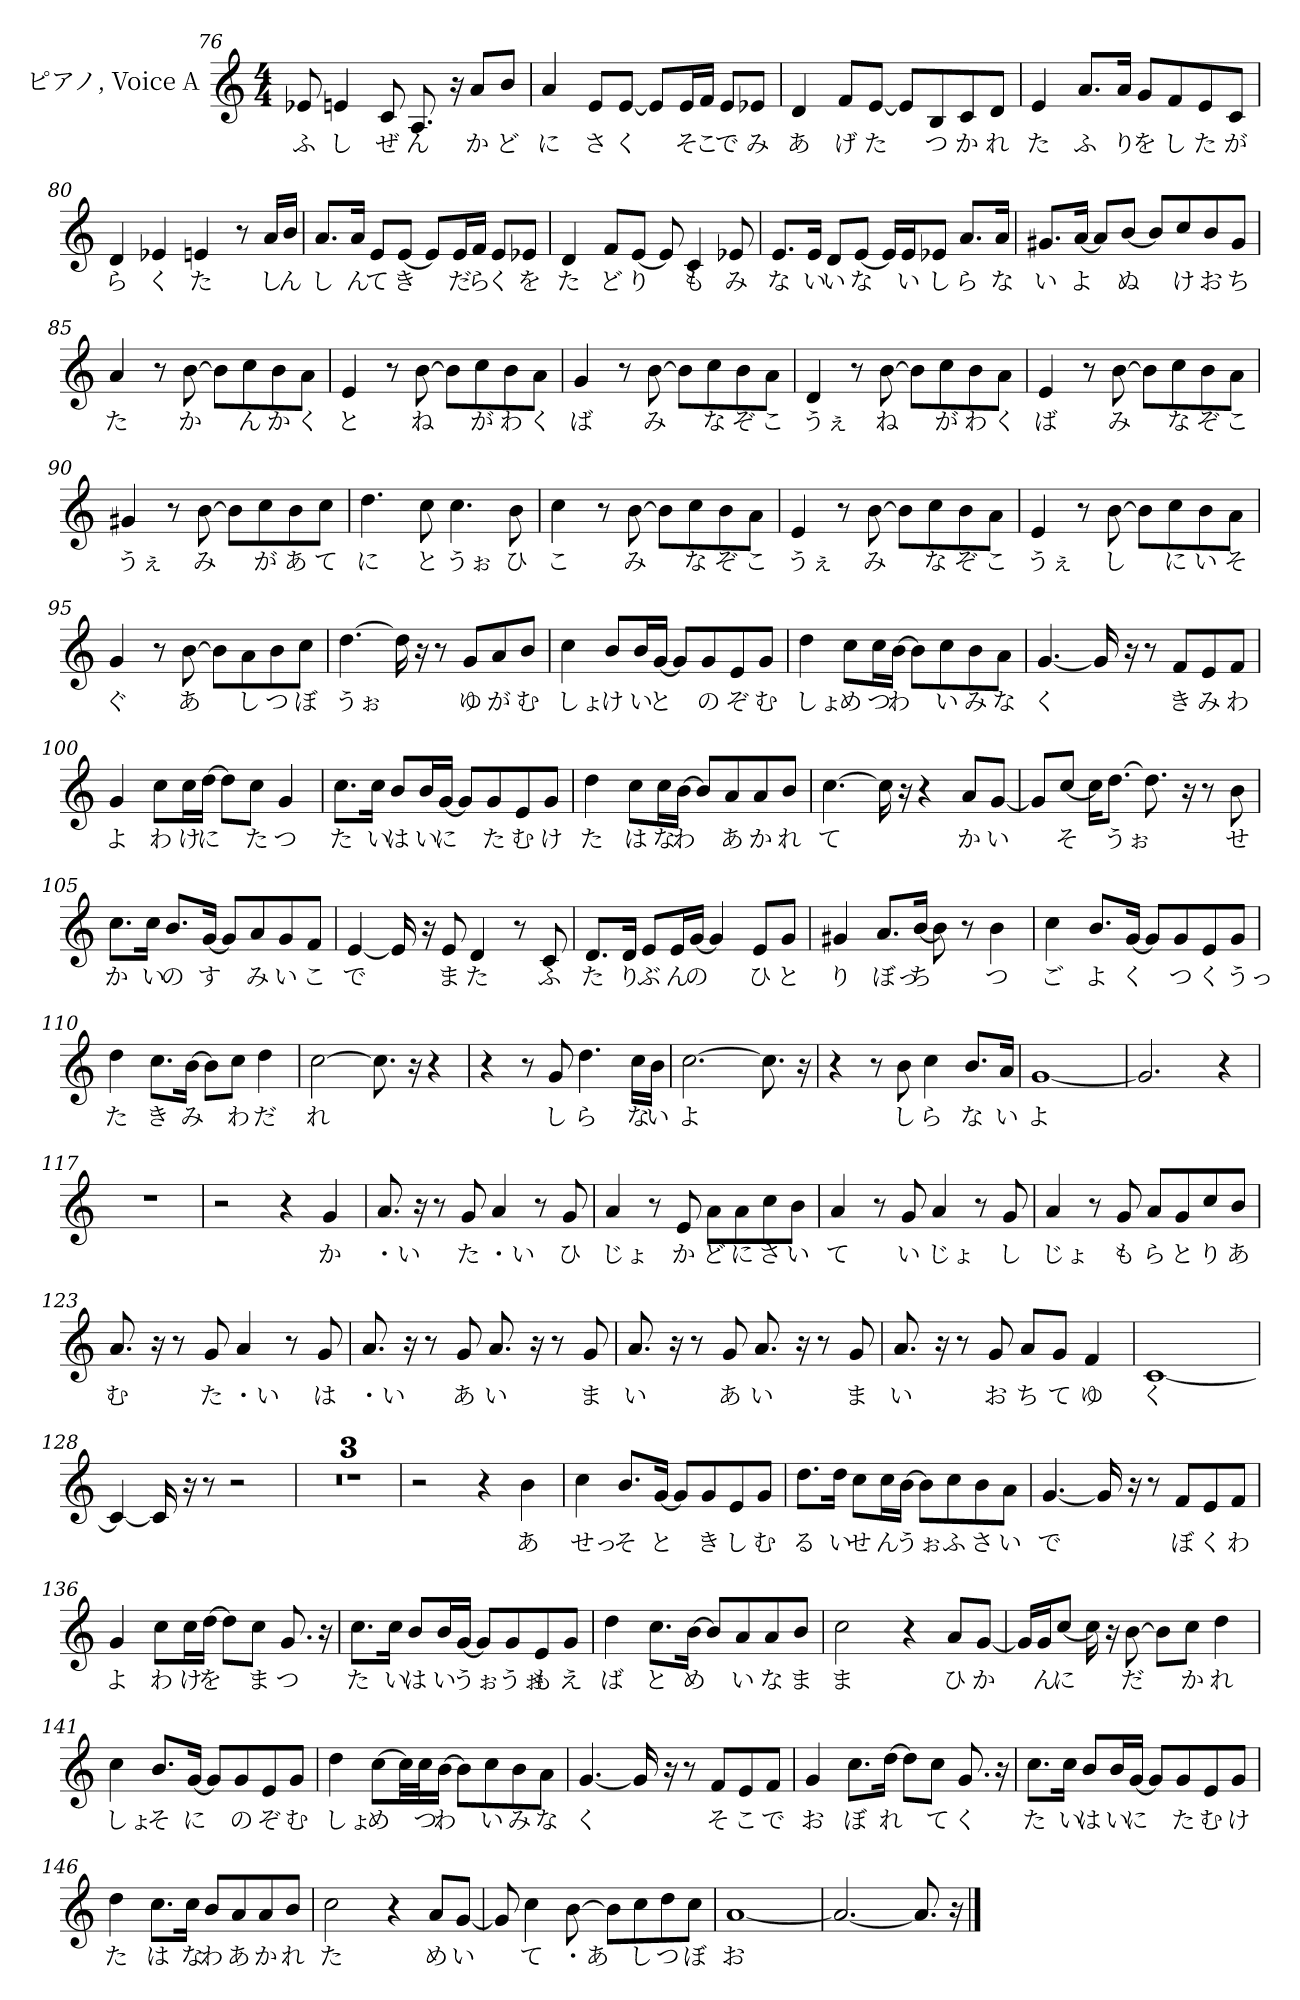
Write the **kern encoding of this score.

**kern	**text
*part1	*part1
*staff1	*staff1
*I"ピアノ, Voice A	*
*clefG2	*
*k[]	*
*M4/4	*
=76	=76
!	!LO:LY:b
8e-X/	ふ
!	!LO:LY:b
4en/	し
!	!LO:LY:b
8c/	ぜ
!	!LO:LY:b
8.A/	ん
16r	.
!	!LO:LY:b
8a/L	か
!	!LO:LY:b
8b/J	ど
!!LO:PB:g=z
=77	=77
!	!LO:LY:b
4a/	に
!	!LO:LY:b
8e/L	さ
!	!LO:LY:b
[8e/J	く
8e/L]	.
!	!LO:LY:b
16e/L	そ
!	!LO:LY:b
16f/JJ	こ
!	!LO:LY:b
8e/L	で
!	!LO:LY:b
8e-X/J	み
=78	=78
!	!LO:LY:b
4d/	あ
!	!LO:LY:b
8f/L	げ
!	!LO:LY:b
[8e/J	た
8e/L]	.
!	!LO:LY:b
8B/	つ
!	!LO:LY:b
8c/	か
!	!LO:LY:b
8d/J	れ
=79	=79
!	!LO:LY:b
4e/	た
!	!LO:LY:b
8.a/L	ふ
!	!LO:LY:b
16a/Jk	り
!	!LO:LY:b
8g/L	を
!	!LO:LY:b
8f/	し
!	!LO:LY:b
8e/	た
!	!LO:LY:b
8c/J	が
=80	=80
!	!LO:LY:b
4d/	ら
!	!LO:LY:b
4e-X/	く
!	!LO:LY:b
4en/	た
8r	.
!	!LO:LY:b
16a/LL	し
!	!LO:LY:b
16b/JJ	ん
=81	=81
!	!LO:LY:b
8.a/L	し
!	!LO:LY:b
16a/Jk	ん
!	!LO:LY:b
8e/L	て
!	!LO:LY:b
[8e/J	き
8e/L]	.
!	!LO:LY:b
16e/L	だ
!	!LO:LY:b
16f/JJ	ら
!	!LO:LY:b
8e/L	く
!	!LO:LY:b
8e-X/J	を
!!LO:LB:g=z
=82	=82
!	!LO:LY:b
4d/	た
!	!LO:LY:b
8f/L	ど
!	!LO:LY:b
[8e/J	り
8e/]	.
!	!LO:LY:b
4c/	も
!	!LO:LY:b
8e-X/	み
=83	=83
!	!LO:LY:b
8.e/L	な
!	!LO:LY:b
16e/Jk	い
!	!LO:LY:b
8d/L	い
!	!LO:LY:b
[8e/J	な
16e/LL]	.
!	!LO:LY:b
16e/J	い
!	!LO:LY:b
8e-X/J	し
!	!LO:LY:b
8.a/L	ら
!	!LO:LY:b
16a/Jk	な
=84	=84
!	!LO:LY:b
8.g#X/L	い
!	!LO:LY:b
[16a/Jk	よ
8a/L]	.
!	!LO:LY:b
[8b/J	ぬ
8b/L]	.
!	!LO:LY:b
8cc/	け
!	!LO:LY:b
8b/	お
!	!LO:LY:b
8g#/J	ち
=85	=85
!	!LO:LY:b
4a/	た
8r	.
!	!LO:LY:b
[8b\	か
8b\L]	.
!	!LO:LY:b
8cc\	ん
!	!LO:LY:b
8b\	か
!	!LO:LY:b
8a\J	く
=86	=86
!	!LO:LY:b
4e/	と
8r	.
!	!LO:LY:b
[8b\	ね
8b\L]	.
!	!LO:LY:b
8cc\	が
!	!LO:LY:b
8b\	わ
!	!LO:LY:b
8a\J	く
!!LO:LB:g=z
=87	=87
!	!LO:LY:b
4g/	ば
8r	.
!	!LO:LY:b
[8b\	み
8b\L]	.
!	!LO:LY:b
8cc\	な
!	!LO:LY:b
8b\	ぞ
!	!LO:LY:b
8a\J	こ
=88	=88
!	!LO:LY:b
4d/	うぇ
8r	.
!	!LO:LY:b
[8b\	ね
8b\L]	.
!	!LO:LY:b
8cc\	が
!	!LO:LY:b
8b\	わ
!	!LO:LY:b
8a\J	く
=89	=89
!	!LO:LY:b
4e/	ば
8r	.
!	!LO:LY:b
[8b\	み
8b\L]	.
!	!LO:LY:b
8cc\	な
!	!LO:LY:b
8b\	ぞ
!	!LO:LY:b
8a\J	こ
=90	=90
!	!LO:LY:b
4g#X/	うぇ
8r	.
!	!LO:LY:b
[8b\	み
8b\L]	.
!	!LO:LY:b
8cc\	が
!	!LO:LY:b
8b\	あ
!	!LO:LY:b
8cc\J	て
=91	=91
!	!LO:LY:b
4.dd\	に
!	!LO:LY:b
8cc\	と
!	!LO:LY:b
4.cc\	うぉ
!	!LO:LY:b
8b\	ひ
=92	=92
!	!LO:LY:b
4cc\	こ
8r	.
!	!LO:LY:b
[8b\	み
8b\L]	.
!	!LO:LY:b
8cc\	な
!	!LO:LY:b
8b\	ぞ
!	!LO:LY:b
8a\J	こ
!!LO:LB:g=z
=93	=93
!	!LO:LY:b
4e/	うぇ
8r	.
!	!LO:LY:b
[8b\	み
8b\L]	.
!	!LO:LY:b
8cc\	な
!	!LO:LY:b
8b\	ぞ
!	!LO:LY:b
8a\J	こ
=94	=94
!	!LO:LY:b
4e/	うぇ
8r	.
!	!LO:LY:b
[8b\	し
8b\L]	.
!	!LO:LY:b
8cc\	に
!	!LO:LY:b
8b\	い
!	!LO:LY:b
8a\J	そ
=95	=95
!	!LO:LY:b
4g/	ぐ
8r	.
!	!LO:LY:b
[8b\	あ
8b\L]	.
!	!LO:LY:b
8a\	し
!	!LO:LY:b
8b\	つ
!	!LO:LY:b
8cc\J	ぼ
=96	=96
!	!LO:LY:b
[4.dd\	うぉ
16dd\]	.
16r	.
8r	.
!	!LO:LY:b
8g/L	ゆ
!	!LO:LY:b
8a/	が
!	!LO:LY:b
8b/J	む
=97	=97
!	!LO:LY:b
4cc\	しょ
!	!LO:LY:b
8b/L	け
!	!LO:LY:b
16b/L	い
!	!LO:LY:b
[16g/JJ	と
8g/L]	.
!	!LO:LY:b
8g/	の
!	!LO:LY:b
8e/	ぞ
!	!LO:LY:b
8g/J	む
!!LO:LB:g=z
=98	=98
!	!LO:LY:b
4dd\	しょ
!	!LO:LY:b
8cc\L	め
!	!LO:LY:b
16cc\L	つ
!	!LO:LY:b
[16b\JJ	わ
8b\L]	.
!	!LO:LY:b
8cc\	い
!	!LO:LY:b
8b\	み
!	!LO:LY:b
8a\J	な
=99	=99
!	!LO:LY:b
[4.g/	く
16g/]	.
16r	.
8r	.
!	!LO:LY:b
8f/L	き
!	!LO:LY:b
8e/	み
!	!LO:LY:b
8f/J	わ
=100	=100
!	!LO:LY:b
4g/	よ
!	!LO:LY:b
8cc\L	わ
!	!LO:LY:b
16cc\L	け
!	!LO:LY:b
[16dd\JJ	に
8dd\L]	.
!	!LO:LY:b
8cc\J	た
!	!LO:LY:b
4g/	つ
=101	=101
!	!LO:LY:b
8.cc\L	た
!	!LO:LY:b
16cc\Jk	い
!	!LO:LY:b
8b/L	は
!	!LO:LY:b
16b/L	い
!	!LO:LY:b
[16g/JJ	に
8g/L]	.
!	!LO:LY:b
8g/	た
!	!LO:LY:b
8e/	む
!	!LO:LY:b
8g/J	け
=102	=102
!	!LO:LY:b
4dd\	た
!	!LO:LY:b
8cc\L	は
!	!LO:LY:b
16cc\L	な
!	!LO:LY:b
[16b\JJ	わ
8b/L]	.
!	!LO:LY:b
8a/	あ
!	!LO:LY:b
8a/	か
!	!LO:LY:b
8b/J	れ
!!LO:LB:g=z
=103	=103
!	!LO:LY:b
[4.cc\	て
16cc\]	.
16r	.
4r	.
!	!LO:LY:b
8a/L	か
!	!LO:LY:b
[8g/J	い
=104	=104
8g/L]	.
!	!LO:LY:b
[8cc/J	そ
16cc\KL]	.
!	!LO:LY:b
[8.dd\J	うぉ
8.dd\]	.
16r	.
8r	.
!	!LO:LY:b
8b\	せ
=105	=105
!	!LO:LY:b
8.cc\L	か
!	!LO:LY:b
16cc\Jk	い
!	!LO:LY:b
8.b/L	の
!	!LO:LY:b
[16g/Jk	す
8g/L]	.
!	!LO:LY:b
8a/	み
!	!LO:LY:b
8g/	い
!	!LO:LY:b
8f/J	こ
=106	=106
!	!LO:LY:b
[4e/	で
16e/]	.
16r	.
!	!LO:LY:b
8e/	ま
!	!LO:LY:b
4d/	た
8r	.
!	!LO:LY:b
8c/	ふ
=107	=107
!	!LO:LY:b
8.d/L	た
!	!LO:LY:b
16d/Jk	り
!	!LO:LY:b
8e/L	ぶ
!	!LO:LY:b
16e/L	ん
!	!LO:LY:b
[16g/JJ	の
4g/]	.
!	!LO:LY:b
8e/L	ひ
!	!LO:LY:b
8g/J	と
!!LO:LB:g=z
=108	=108
!	!LO:LY:b
4g#X/	り
!	!LO:LY:b
8.a/L	ぼっ
!	!LO:LY:b
[16b/Jk	ち
8b\]	.
8r	.
!	!LO:LY:b
4b\	つ
=109	=109
!	!LO:LY:b
4cc\	ご
!	!LO:LY:b
8.b/L	よ
!	!LO:LY:b
[16g/Jk	く
8g/L]	.
!	!LO:LY:b
8g/	つ
!	!LO:LY:b
8e/	く
!	!LO:LY:b
8g/J	うっ
=110	=110
!	!LO:LY:b
4dd\	た
!	!LO:LY:b
8.cc\L	き
!	!LO:LY:b
[16b\Jk	み
8b\L]	.
!	!LO:LY:b
8cc\J	わ
!	!LO:LY:b
4dd\	だ
=111	=111
!	!LO:LY:b
[2cc\	れ
8.cc\]	.
16r	.
4r	.
=112	=112
4r	.
8r	.
!	!LO:LY:b
8g/	し
!	!LO:LY:b
4.dd\	ら
!	!LO:LY:b
16cc\LL	な
!	!LO:LY:b
16b\JJ	い
=113	=113
!	!LO:LY:b
[2.cc\	よ
8.cc\]	.
16r	.
!!LO:LB:g=z
=114	=114
4r	.
8r	.
!	!LO:LY:b
8b\	し
!	!LO:LY:b
4cc\	ら
!	!LO:LY:b
8.b/L	な
!	!LO:LY:b
16a/Jk	い
=115	=115
!	!LO:LY:b
[1g	よ
=116	=116
2.g/]	.
4r	.
=117	=117
1r	.
=118	=118
2r	.
4r	.
!	!LO:LY:b
4g/	か
=119	=119
!	!LO:LY:b
8.a/	・い
16r	.
8r	.
!	!LO:LY:b
8g/	た
!	!LO:LY:b
4a/	・い
8r	.
!	!LO:LY:b
8g/	ひ
=120	=120
!	!LO:LY:b
4a/	じょ
8r	.
!	!LO:LY:b
8e/	か
!	!LO:LY:b
8a\L	ど
!	!LO:LY:b
8a\	に
!	!LO:LY:b
8cc\	さ
!	!LO:LY:b
8b\J	い
=121	=121
!	!LO:LY:b
4a/	て
8r	.
!	!LO:LY:b
8g/	い
!	!LO:LY:b
4a/	じょ
8r	.
!	!LO:LY:b
8g/	し
!!LO:LB:g=z
=122	=122
!	!LO:LY:b
4a/	じょ
8r	.
!	!LO:LY:b
8g/	も
!	!LO:LY:b
8a/L	ら
!	!LO:LY:b
8g/	と
!	!LO:LY:b
8cc/	り
!	!LO:LY:b
8b/J	あ
=123	=123
!	!LO:LY:b
8.a/	む
16r	.
8r	.
!	!LO:LY:b
8g/	た
!	!LO:LY:b
4a/	・い
8r	.
!	!LO:LY:b
8g/	は
=124	=124
!	!LO:LY:b
8.a/	・い
16r	.
8r	.
!	!LO:LY:b
8g/	あ
!	!LO:LY:b
8.a/	い
16r	.
8r	.
!	!LO:LY:b
8g/	ま
=125	=125
!	!LO:LY:b
8.a/	い
16r	.
8r	.
!	!LO:LY:b
8g/	あ
!	!LO:LY:b
8.a/	い
16r	.
8r	.
!	!LO:LY:b
8g/	ま
=126	=126
!	!LO:LY:b
8.a/	い
16r	.
8r	.
!	!LO:LY:b
8g/	お
!	!LO:LY:b
8a/L	ち
!	!LO:LY:b
8g/J	て
!	!LO:LY:b
4f/	ゆ
!!LO:LB:g=z
=127	=127
!	!LO:LY:b
[1c	く
=128	=128
4c/_	.
16c/]	.
16r	.
8r	.
2r	.
=129	=129
1r	.
=130	=130
1r	.
=131	=131
1r	.
=132	=132
2r	.
4r	.
!	!LO:LY:b
4b\	あ
=133	=133
!	!LO:LY:b
4cc\	せっ
!	!LO:LY:b
8.b/L	そ
!	!LO:LY:b
[16g/Jk	と
8g/L]	.
!	!LO:LY:b
8g/	き
!	!LO:LY:b
8e/	し
!	!LO:LY:b
8g/J	む
=134	=134
!	!LO:LY:b
8.dd\L	る
!	!LO:LY:b
16dd\Jk	い
!	!LO:LY:b
8cc\L	せ
!	!LO:LY:b
16cc\L	ん
!	!LO:LY:b
[16b\JJ	うぉ
8b\L]	.
!	!LO:LY:b
8cc\	ふ
!	!LO:LY:b
8b\	さ
!	!LO:LY:b
8a\J	い
!!LO:LB:g=z
=135	=135
!	!LO:LY:b
[4.g/	で
16g/]	.
16r	.
8r	.
!	!LO:LY:b
8f/L	ぼ
!	!LO:LY:b
8e/	く
!	!LO:LY:b
8f/J	わ
=136	=136
!	!LO:LY:b
4g/	よ
!	!LO:LY:b
8cc\L	わ
!	!LO:LY:b
16cc\L	け
!	!LO:LY:b
[16dd\JJ	を
8dd\L]	.
!	!LO:LY:b
8cc\J	ま
!	!LO:LY:b
8.g/	つ
16r	.
=137	=137
!	!LO:LY:b
8.cc\L	た
!	!LO:LY:b
16cc\Jk	い
!	!LO:LY:b
8b/L	は
!	!LO:LY:b
16b/L	い
!	!LO:LY:b
[16g/JJ	うぉ
8g/L]	.
!	!LO:LY:b
8g/	うぉ
!	!LO:LY:b
8e/	も
!	!LO:LY:b
8g/J	え
=138	=138
!	!LO:LY:b
4dd\	ば
!	!LO:LY:b
8.cc\L	と
!	!LO:LY:b
[16b\Jk	め
8b/L]	.
!	!LO:LY:b
8a/	い
!	!LO:LY:b
8a/	な
!	!LO:LY:b
8b/J	ま
=139	=139
!	!LO:LY:b
2cc\	ま
4r	.
!	!LO:LY:b
8a/L	ひ
!	!LO:LY:b
[8g/J	か
!!LO:PB:g=z
=140	=140
16g/LL]	.
!	!LO:LY:b
16g/J	ん
!	!LO:LY:b
[8cc/J	に
16cc\]	.
16r	.
!	!LO:LY:b
[8b\	だ
8b\L]	.
!	!LO:LY:b
8cc\J	か
!	!LO:LY:b
4dd\	れ
=141	=141
!	!LO:LY:b
4cc\	しょ
!	!LO:LY:b
8.b/L	そ
!	!LO:LY:b
[16g/Jk	に
8g/L]	.
!	!LO:LY:b
8g/	の
!	!LO:LY:b
8e/	ぞ
!	!LO:LY:b
8g/J	む
=142	=142
!	!LO:LY:b
4dd\	しょ
!	!LO:LY:b
[8cc\L	め
32cc\LL]	.
!	!LO:LY:b
32cc\J	つ
!	!LO:LY:b
[16b\JJ	わ
8b\L]	.
!	!LO:LY:b
8cc\	い
!	!LO:LY:b
8b\	み
!	!LO:LY:b
8a\J	な
=143	=143
!	!LO:LY:b
[4.g/	く
16g/]	.
16r	.
8r	.
!	!LO:LY:b
8f/L	そ
!	!LO:LY:b
8e/	こ
!	!LO:LY:b
8f/J	で
=144	=144
!	!LO:LY:b
4g/	お
!	!LO:LY:b
8.cc\L	ぼ
!	!LO:LY:b
[16dd\Jk	れ
8dd\L]	.
!	!LO:LY:b
8cc\J	て
!	!LO:LY:b
8.g/	く
16r	.
!!LO:LB:g=z
=145	=145
!	!LO:LY:b
8.cc\L	た
!	!LO:LY:b
16cc\Jk	い
!	!LO:LY:b
8b/L	は
!	!LO:LY:b
16b/L	い
!	!LO:LY:b
[16g/JJ	に
8g/L]	.
!	!LO:LY:b
8g/	た
!	!LO:LY:b
8e/	む
!	!LO:LY:b
8g/J	け
=146	=146
!	!LO:LY:b
4dd\	た
!	!LO:LY:b
8.cc\L	は
!	!LO:LY:b
16cc\Jk	な
!	!LO:LY:b
8b/L	わ
!	!LO:LY:b
8a/	あ
!	!LO:LY:b
8a/	か
!	!LO:LY:b
8b/J	れ
=147	=147
!	!LO:LY:b
2cc\	た
4r	.
!	!LO:LY:b
8a/L	め
!	!LO:LY:b
[8g/J	い
=148	=148
8g/]	.
!	!LO:LY:b
4cc\	て
!	!LO:LY:b
[8b\	・あ
8b\L]	.
!	!LO:LY:b
8cc\	し
!	!LO:LY:b
8dd\	つ
!	!LO:LY:b
8cc\J	ぼ
=149	=149
!	!LO:LY:b
[1a	お
=150	=150
2.a/_	.
8.a/]	.
16r	.
==	==
*-	*-
